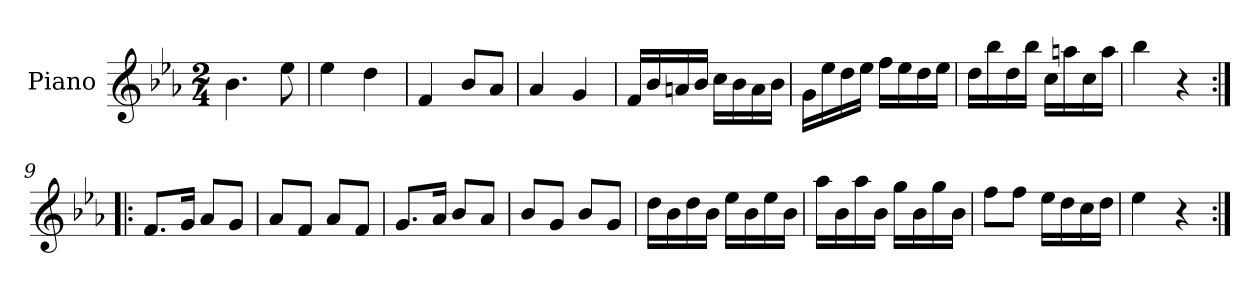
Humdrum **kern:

**kern
*part1
*staff1
*I"Piano
*I'Pno.
*clefG2
*k[b-e-a-]
*M2/4
=1
4.b-\
8ee-\
=2
4ee-\
4dd\
=3
4f/
8b-/L
8a-/J
=4
4a-/
4g/
=5
16f/LL
16b-/
16an/
16b-/JJ
16cc\LL
16b-\
16a\
16b-\JJ
=6
16g\LL
16ee-\
16dd\
16ee-\JJ
16ff\LL
16ee-\
16dd\
16ee-\JJ
=7
16dd\LL
16bb-\
16dd\
16bb-\JJ
16cc\LL
16aan\
16cc\
16aa\JJ
=8
4bb-\
4r
=9:|!|:
8.f/L
16g/Jk
8a-/L
8g/J
=10
8a-/L
8f/J
8a-/L
8f/J
=11
8.g/L
16a-/Jk
8b-/L
8a-/J
=12
8b-/L
8g/J
8b-/L
8g/J
=13
16dd\LL
16b-\
16dd\
16b-\JJ
16ee-\LL
16b-\
16ee-\
16b-\JJ
=14
16aa-\LL
16b-\
16aa-\
16b-\JJ
16gg\LL
16b-\
16gg\
16b-\JJ
=15
8ff\L
8ff\J
16ee-\LL
16dd\
16cc\
16dd\JJ
=16
4ee-\
4r
=:|!
*-
